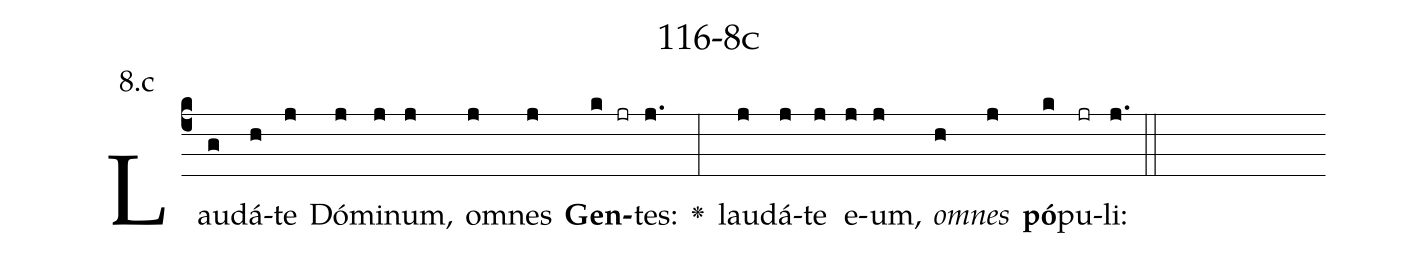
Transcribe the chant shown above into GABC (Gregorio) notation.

name: 116-8c;
annotation: 8.c;
%%
(c4)Lau(g)dá(h)te(j) Dó(j)mi(j)num,(j) om(j)nes(j) <b>Gen</b>(k jr)tes:(j.) <v>\greheightstar</v>(:) lau(j)dá(j)te(j) e(j)um,(j) <i>om</i>(h)<i>nes</i>(j) <b>pó</b>(k)pu(jr)li:(j.) (::)


%E(j) u(j) o(h) u(j) a(k) e.(j.) (::)
